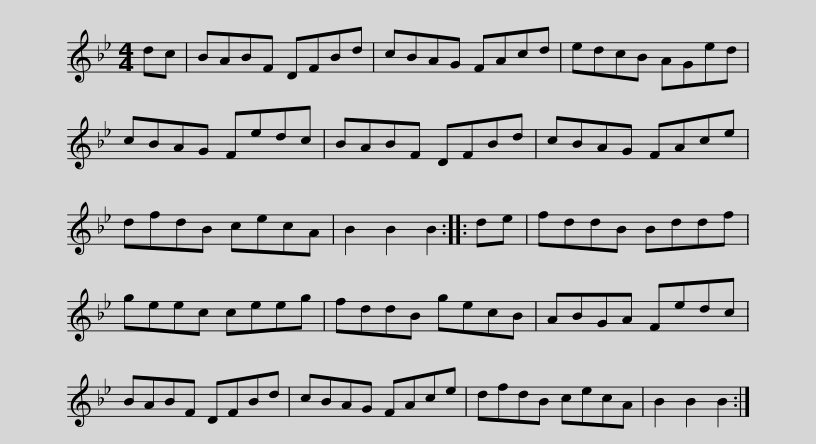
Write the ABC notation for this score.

X:1
L:1/8
M:4/4
I:linebreak $
K:Bb
V:1 treble
V:1
 dc | BABF DFBd | cBAG FAcd | edcB AGed | cBAG Fedc | %5
 BABF DFBd |$ cBAG FAce | dfdB cecA | B2 B2 B2 :: de | %10
 fddB Bddf | geec ceeg |$ fddB gecB | ABGA Fedc | BABF DFBd | %15
 cBAG FAce | dfdB cecA | B2 B2 B2 :| %18
